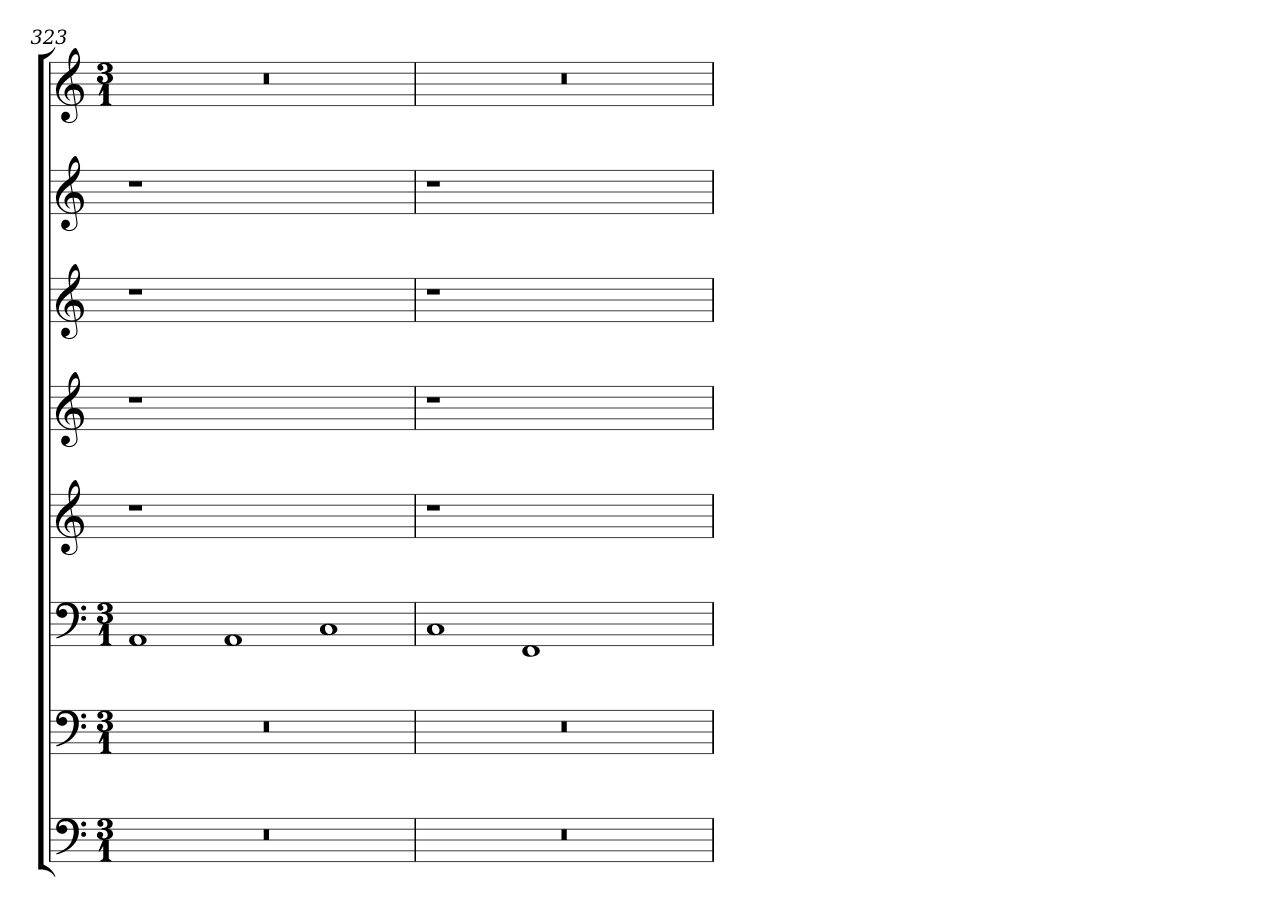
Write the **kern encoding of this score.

**kern	**kern	**kern	**kern	**kern	**kern	**kern	**kern
*part8	*part7	*part6	*part5	*part4	*part3	*part2	*part1
*staff8	*staff7	*staff6	*staff5	*staff4	*staff3	*staff2	*staff1
*clefF4	*clefF4	*clefF4	*clefG2	*clefG2	*clefG2	*clefG2	*clefG2
*k[]	*k[]	*k[]	*k[]	*k[]	*k[]	*k[]	*k[]
*C:	*C:	*C:	*C:	*C:	*C:	*C:	*C:
*M3/1	*M3/1	*M3/1	*	*	*	*	*M3/1
=323	=323	=323	=323	=323	=323	=323	=323
0.r	0.r	1AA	1r	1r	1r	1r	0.r
.	.	1AA	0ryy	0ryy	0ryy	0ryy	.
.	.	1C	.	.	.	.	.
!!LO:LB:g=z
=324	=324	=324	=324	=324	=324	=324	=324
0.r	0.r	1C	1r	1r	1r	1r	0.r
.	.	1FF	0ryy	0ryy	0ryy	0ryy	.
.	.	1ryy	.	.	.	.	.
=	=	=	=	=	=	=	=
*-	*-	*-	*-	*-	*-	*-	*-
